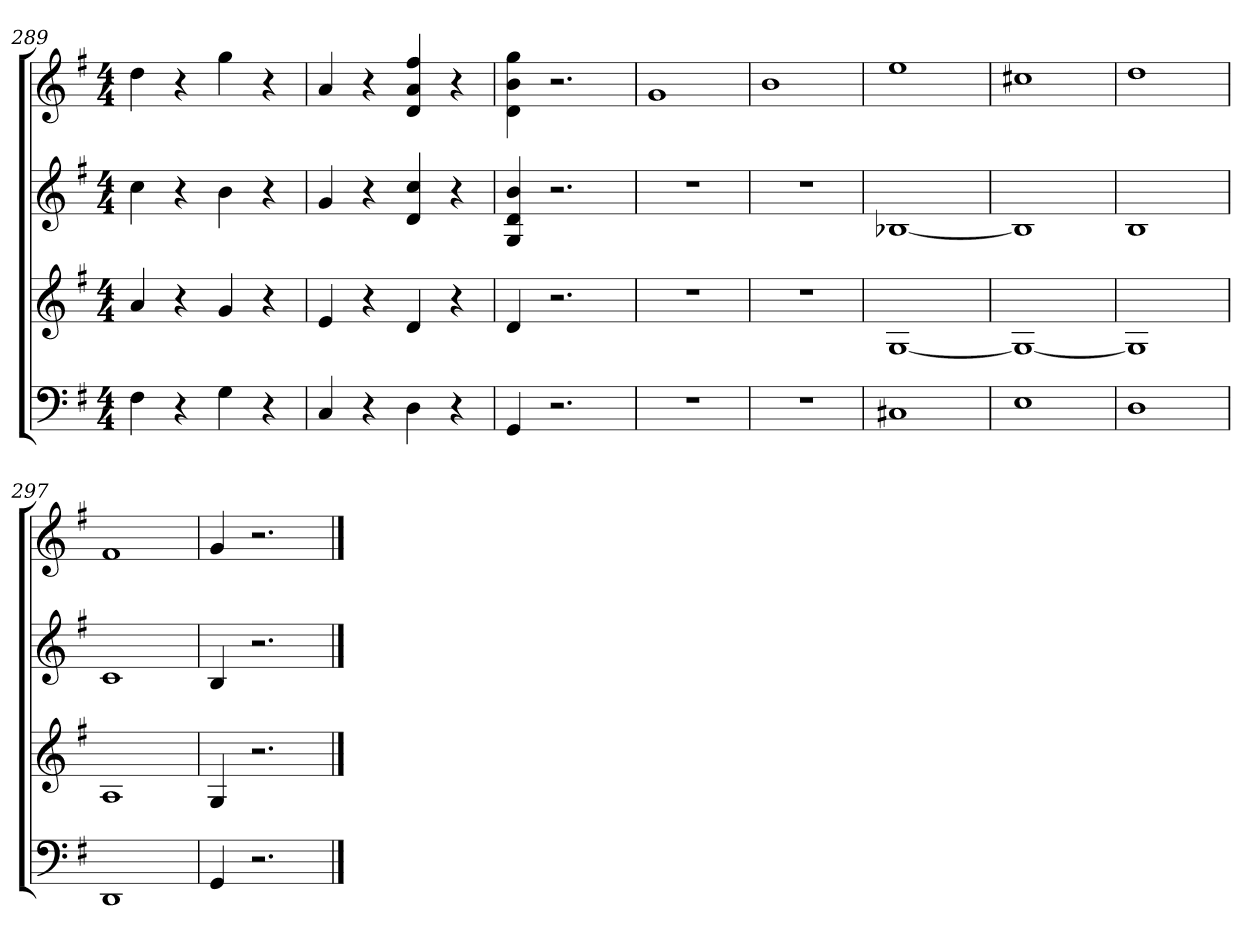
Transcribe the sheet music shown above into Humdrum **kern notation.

**kern	**kern	**kern	**kern
*part4	*part3	*part2	*part1
*staff4	*staff3	*staff2	*staff1
*k[f#]	*k[f#]	*k[f#]	*k[f#]
*G:	*G:	*G:	*G:
*M4/4	*M4/4	*M4/4	*M4/4
=289	=289	=289	=289
4F#	4a	4cc	4dd
4r	4r	4r	4r
4G	4g	4b	4gg
4r	4r	4r	4r
=290	=290	=290	=290
4C	4e	4g	4a
4r	4r	4r	4r
4D	4d	4d 4cc	4d 4a 4ff#
4r	4r	4r	4r
=291	=291	=291	=291
4GG	4d	4G 4d 4b	4d 4b 4gg
2.r	2.r	2.r	2.r
=292	=292	=292	=292
1r	1r	1r	1g
=293	=293	=293	=293
1r	1r	1r	1b
=294	=294	=294	=294
1C#X	[1G	[1B-X	1ee
=295	=295	=295	=295
1E	1G_	1B-]	1cc#X
=296	=296	=296	=296
1D	1G]	1B	1dd
=297	=297	=297	=297
1DD	1A	1c	1f#
=298	=298	=298	=298
4GG	4G	4B	4g
2.r	2.r	2.r	2.r
==	==	==	==
*-	*-	*-	*-
